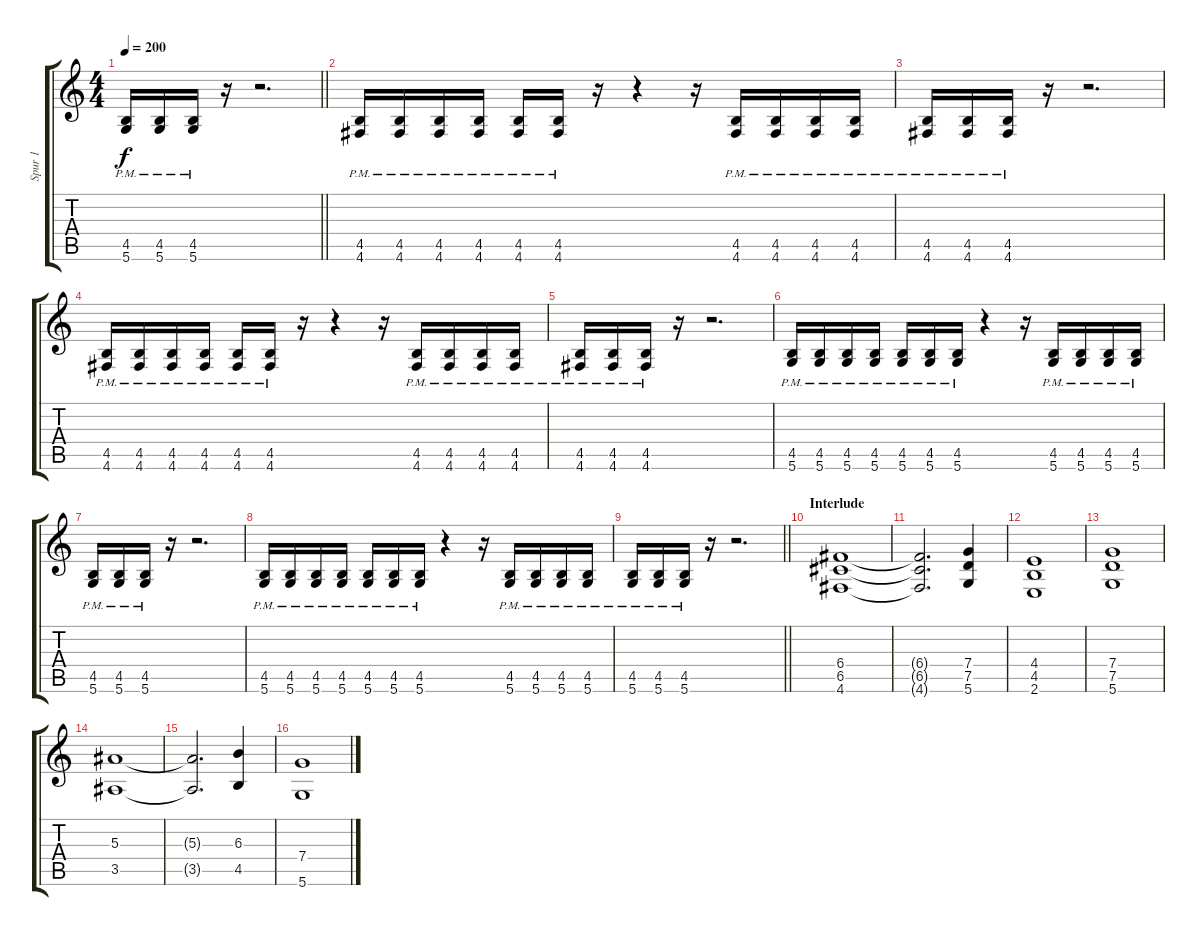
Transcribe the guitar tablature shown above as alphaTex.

\track ("Spur 1" "Spur 1") {instrument distortionguitar}
\staff {score tabs}
\tuning (D4 A3 F3 C3 G2 D2) {hide}
\ts (4 4)
\tempo 200
\clef g2
\barLineRight lightlight
\ks c
(4.5{pm} 5.6{pm}).16{dy f} (4.5{pm} 5.6{pm}).16 (4.5{pm} 5.6{pm}).16 r.16 r.2{d} |
(4.5{pm} 4.6{pm}).16 (4.5{pm} 4.6{pm}).16 (4.5{pm} 4.6{pm}).16 (4.5{pm} 4.6{pm}).16 (4.5{pm} 4.6{pm}).16 (4.5{pm} 4.6{pm}).16 r.16 r.4 r.16 (4.5{pm} 4.6{pm}).16 (4.5{pm} 4.6{pm}).16 (4.5{pm} 4.6{pm}).16 (4.5{pm} 4.6{pm}).16 |
(4.5{pm} 4.6{pm}).16 (4.5{pm} 4.6{pm}).16 (4.5{pm} 4.6{pm}).16 r.16 r.2{d} |
(4.5{pm} 4.6{pm}).16 (4.5{pm} 4.6{pm}).16 (4.5{pm} 4.6{pm}).16 (4.5{pm} 4.6{pm}).16 (4.5{pm} 4.6{pm}).16 (4.5{pm} 4.6{pm}).16 r.16 r.4 r.16 (4.5{pm} 4.6{pm}).16 (4.5{pm} 4.6{pm}).16 (4.5{pm} 4.6{pm}).16 (4.5{pm} 4.6{pm}).16 |
(4.5{pm} 4.6{pm}).16 (4.5{pm} 4.6{pm}).16 (4.5{pm} 4.6{pm}).16 r.16 r.2{d} |
(4.5{pm} 5.6{pm}).16 (4.5{pm} 5.6{pm}).16 (4.5{pm} 5.6{pm}).16 (4.5{pm} 5.6{pm}).16 (4.5{pm} 5.6{pm}).16 (4.5{pm} 5.6{pm}).16 (4.5{pm} 5.6{pm}).16 r.4 r.16 (4.5{pm} 5.6{pm}).16 (4.5{pm} 5.6{pm}).16 (4.5{pm} 5.6{pm}).16 (4.5{pm} 5.6{pm}).16 |
(4.5{pm} 5.6{pm}).16 (4.5{pm} 5.6{pm}).16 (4.5{pm} 5.6{pm}).16 r.16 r.2{d} |
(4.5{pm} 5.6{pm}).16 (4.5{pm} 5.6{pm}).16 (4.5{pm} 5.6{pm}).16 (4.5{pm} 5.6{pm}).16 (4.5{pm} 5.6{pm}).16 (4.5{pm} 5.6{pm}).16 (4.5{pm} 5.6{pm}).16 r.4 r.16 (4.5{pm} 5.6{pm}).16 (4.5{pm} 5.6{pm}).16 (4.5{pm} 5.6{pm}).16 (4.5{pm} 5.6{pm}).16 |
\barLineRight lightlight
(4.5{pm} 5.6{pm}).16 (4.5{pm} 5.6{pm}).16 (4.5{pm} 5.6{pm}).16 r.16 r.2{d} |
\section ("" "Interlude")
(6.4 6.5 4.6).1 |
(6.4{t} 6.5{t} 4.6{t}).2{d} (7.4 7.5 5.6).4 |
(4.4 4.5 2.6).1 |
(7.4 7.5 5.6).1 |
(5.3 3.5).1 |
(5.3{t} 3.5{t}).2{d} (6.3 4.5).4 |
(7.4 5.6).1
